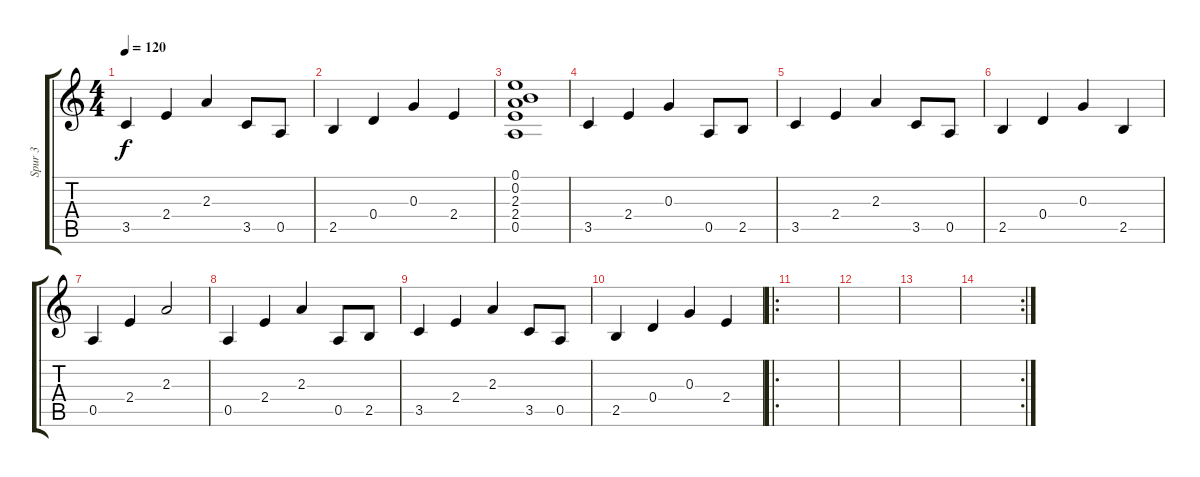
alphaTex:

\track ("Spur 3" "Spur 3") {instrument acousticguitarsteel}
\staff {score tabs}
\tuning (E4 B3 G3 D3 A2 E2) {hide}
\ts (4 4)
\tempo 120
\clef g2
\ks c
3.5.4{dy f} 2.4.4 2.3.4 3.5.8 0.5.8 |
2.5.4 0.4.4 0.3.4 2.4.4 |
(0.1 0.2 2.3 2.4 0.5).1 |
3.5.4 2.4.4 0.3.4 0.5.8 2.5.8 |
3.5.4 2.4.4 2.3.4 3.5.8 0.5.8 |
2.5.4 0.4.4 0.3.4 2.5.4 |
0.5.4 2.4.4 2.3.2 |
0.5.4 2.4.4 2.3.4 0.5.8 2.5.8 |
3.5.4 2.4.4 2.3.4 3.5.8 0.5.8 |
2.5.4 0.4.4 0.3.4 2.4.4 |
\ro
|
|
|
\rc 2
